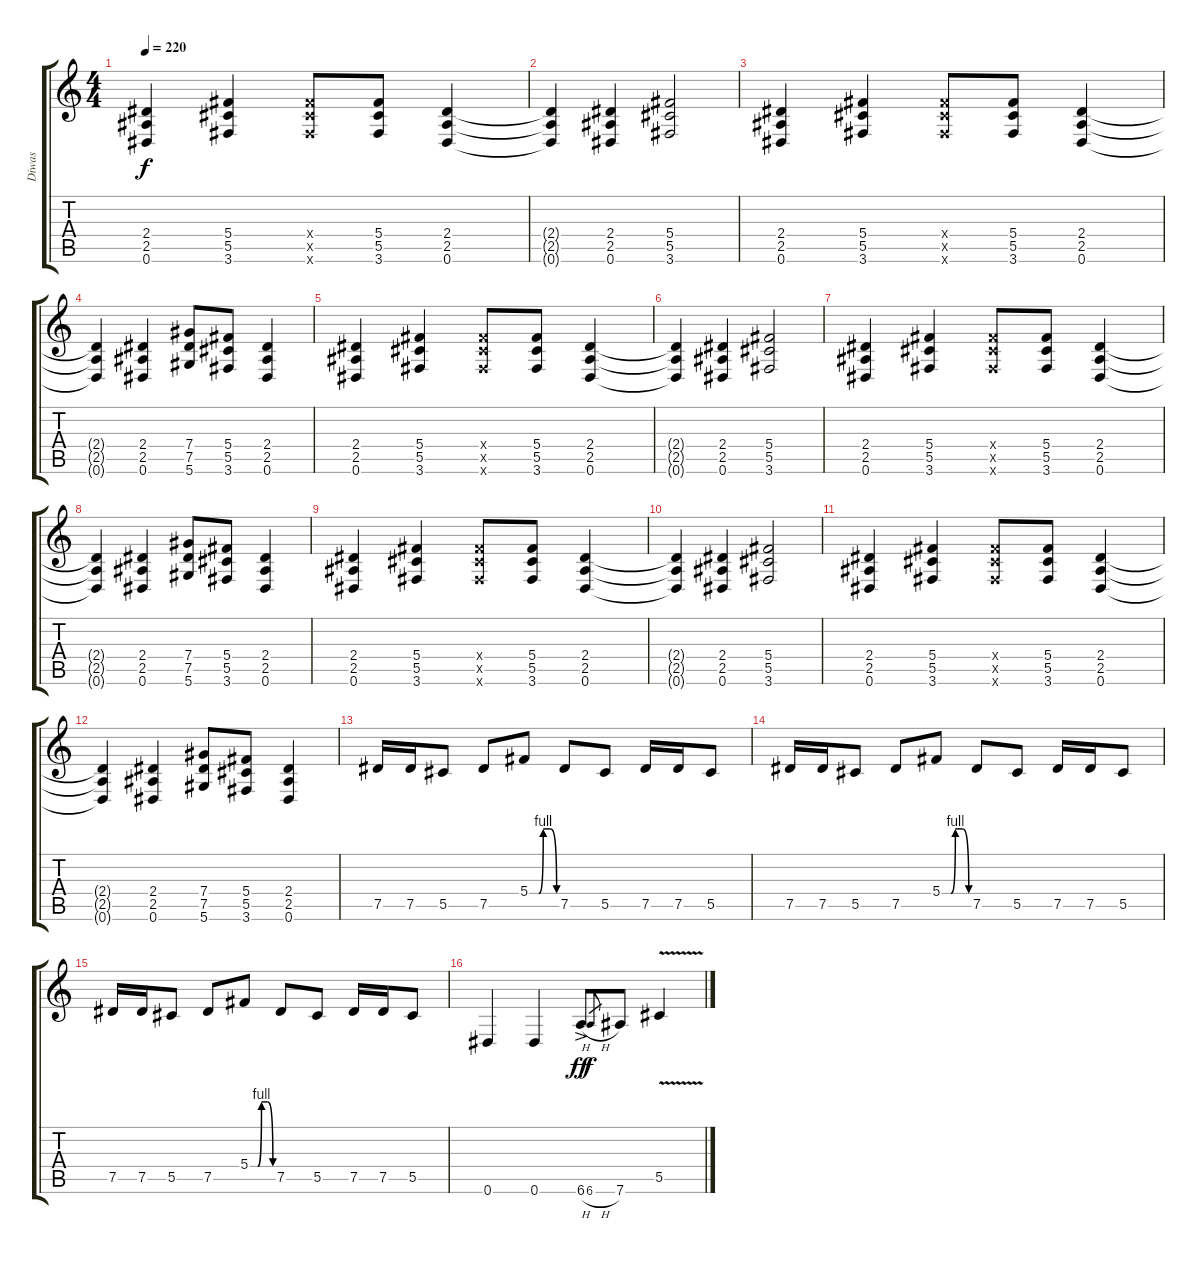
\track ("Diwas" "Diwas") {instrument overdrivenguitar}
\staff {score tabs}
\tuning (Eb4 Bb3 Gb3 Db3 Ab2 Eb2) {hide}
\ts (4 4)
\tempo 220
\clef g2
\ks c
(2.4 2.5 0.6).4{dy f} (5.4 5.5 3.6).4 (5.4{x} 5.5{x} 3.6{x}).8 (5.4 5.5 3.6).8 (2.4 2.5 0.6).4 |
(2.4{t} 2.5{t} 0.6{t}).4 (2.4 2.5 0.6).4 (5.4 5.5 3.6).2 |
(2.4 2.5 0.6).4 (5.4 5.5 3.6).4 (5.4{x} 5.5{x} 3.6{x}).8 (5.4 5.5 3.6).8 (2.4 2.5 0.6).4 |
(2.4{t} 2.5{t} 0.6{t}).4 (2.4 2.5 0.6).4 (7.4 7.5 5.6).8 (5.4 5.5 3.6).8 (2.4 2.5 0.6).4 |
(2.4 2.5 0.6).4 (5.4 5.5 3.6).4 (5.4{x} 5.5{x} 3.6{x}).8 (5.4 5.5 3.6).8 (2.4 2.5 0.6).4 |
(2.4{t} 2.5{t} 0.6{t}).4 (2.4 2.5 0.6).4 (5.4 5.5 3.6).2 |
(2.4 2.5 0.6).4 (5.4 5.5 3.6).4 (5.4{x} 5.5{x} 3.6{x}).8 (5.4 5.5 3.6).8 (2.4 2.5 0.6).4 |
(2.4{t} 2.5{t} 0.6{t}).4 (2.4 2.5 0.6).4 (7.4 7.5 5.6).8 (5.4 5.5 3.6).8 (2.4 2.5 0.6).4 |
(2.4 2.5 0.6).4 (5.4 5.5 3.6).4 (5.4{x} 5.5{x} 3.6{x}).8 (5.4 5.5 3.6).8 (2.4 2.5 0.6).4 |
(2.4{t} 2.5{t} 0.6{t}).4 (2.4 2.5 0.6).4 (5.4 5.5 3.6).2 |
(2.4 2.5 0.6).4 (5.4 5.5 3.6).4 (5.4{x} 5.5{x} 3.6{x}).8 (5.4 5.5 3.6).8 (2.4 2.5 0.6).4 |
(2.4{t} 2.5{t} 0.6{t}).4 (2.4 2.5 0.6).4 (7.4 7.5 5.6).8 (5.4 5.5 3.6).8 (2.4 2.5 0.6).4 |
7.5.16 7.5.16 5.5.8 7.5.8 5.4{be (custom 0 0 10 0 20 0 30 4 45 4 60 0)}.8 7.5.8 5.5.8 7.5.16 7.5.16 5.5.8 |
7.5.16 7.5.16 5.5.8 7.5.8 5.4{be (custom 0 0 10 0 20 0 30 4 45 4 60 0)}.8 7.5.8 5.5.8 7.5.16 7.5.16 5.5.8 |
7.5.16 7.5.16 5.5.8 7.5.8 5.4{be (custom 0 0 10 0 20 0 30 4 45 4 60 0)}.8 7.5.8 5.5.8 7.5.16 7.5.16 5.5.8 |
0.6.4 0.6.4 6.6{h ac}.8{dy ff} 6.6{h}.8{gr dy f} 7.6.8 5.5{v}.4
